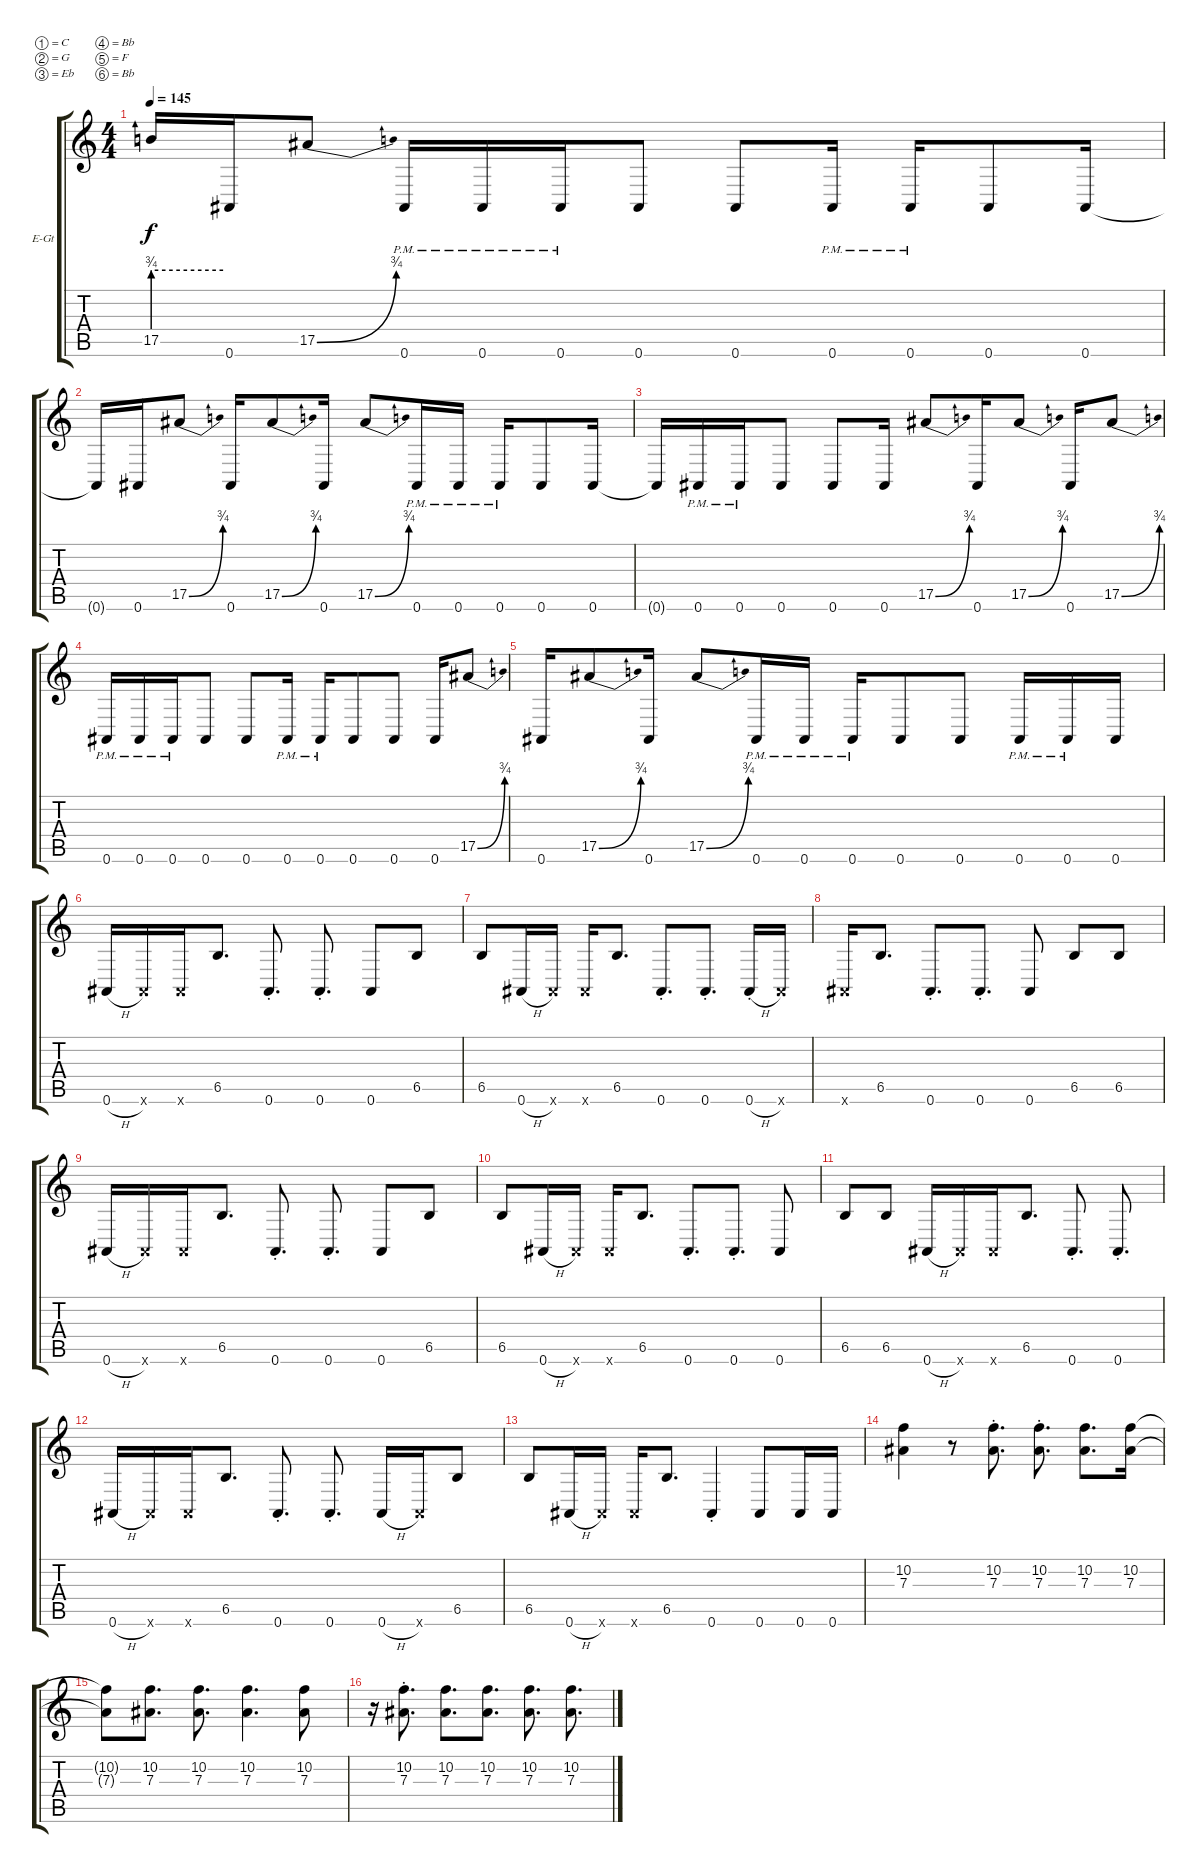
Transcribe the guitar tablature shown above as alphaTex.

\bracketExtendMode groupsimilarinstruments
\firstSystemTrackNameOrientation horizontal
\otherSystemsTrackNameOrientation horizontal
\track ("gtr 2" "E-Gt") {instrument distortionguitar}
\staff {score tabs}
\tuning (C4 G3 Eb3 Bb2 F2 Bb1)
\ts (4 4)
\tempo 145
\clef g2
\ks c
17.5{be (hold 0 3 60 3) t}.16{dy f} 0.6.16 17.5{be (bend 0 0 60 3)}.8 0.6{pm}.16 0.6{pm}.16 0.6{pm}.16 0.6.8 0.6.8 0.6{pm}.16 0.6{pm}.16 0.6.8 0.6.16 |
0.6{t}.16 0.6.16 17.5{be (bend 0 0 60 3)}.8 0.6.16 17.5{be (bend 0 0 60 3)}.8 0.6.16 17.5{be (bend 0 0 60 3)}.8 0.6{pm}.16 0.6{pm}.16 0.6{pm}.16 0.6.8 0.6.16 |
0.6{t}.16 0.6{pm}.16 0.6{pm}.16 0.6.8 0.6.8 0.6.16 17.5{be (bend 0 0 60 3)}.8 0.6.16 17.5{be (bend 0 0 60 3)}.8 0.6.16 17.5{be (bend 0 0 60 3)}.8 |
0.6{pm}.16 0.6{pm}.16 0.6{pm}.16 0.6.8 0.6.8 0.6{pm}.16 0.6{pm}.16 0.6.8 0.6.8 0.6.16 17.5{be (bend 0 0 60 3)}.8 |
0.6.16 17.5{be (bend 0 0 60 3)}.8 0.6.16 17.5{be (bend 0 0 60 3)}.8 0.6{pm}.16 0.6{pm}.16 0.6{pm}.16 0.6.8 0.6.8 0.6{pm}.16 0.6{pm}.16 0.6.16 |
0.6{h}.16 0.6{x}.16 0.6{x}.16 6.5.8{d} 0.6{st}.8{d} 0.6{st}.8{d} 0.6.8 6.5.8 |
6.5.8 0.6{h}.16 0.6{x}.16 0.6{x}.16 6.5.8{d} 0.6{st}.8{d} 0.6{st}.8{d} 0.6{h st}.16 0.6{x}.16 |
0.6{x}.16 6.5.8{d} 0.6{st}.8{d} 0.6{st}.8{d} 0.6.8 6.5.8 6.5.8 |
0.6{h}.16 0.6{x}.16 0.6{x}.16 6.5.8{d} 0.6{st}.8{d} 0.6{st}.8{d} 0.6.8 6.5.8 |
6.5.8 0.6{h}.16 0.6{x}.16 0.6{x}.16 6.5.8{d} 0.6{st}.8{d} 0.6{st}.8{d} 0.6.8 |
6.5.8 6.5.8 0.6{h}.16 0.6{x}.16 0.6{x}.16 6.5.8{d} 0.6{st}.8{d} 0.6{st}.8{d} |
0.6{h}.16 0.6{x}.16 0.6{x}.16 6.5.8{d} 0.6{st}.8{d} 0.6{st}.8{d} 0.6{h}.16 0.6{x}.16 6.5.8 |
6.5.8 0.6{h}.16 0.6{x}.16 0.6{x}.16 6.5.8{d} 0.6{st}.4 0.6.8 0.6.16 0.6.16 |
(10.2 7.3).4 r.8 (10.2{st} 7.3{st}).8{d} (10.2{st} 7.3{st}).8{d} (10.2 7.3).8{d} (10.2 7.3).16 |
(10.2{t} 7.3{t}).8 (10.2 7.3).8{d} (10.2 7.3).8{d} (10.2 7.3).4{d} (10.2 7.3).8 |
r.16 (10.2{st} 7.3{st}).8{d} (10.2 7.3).8{d} (10.2 7.3).8{d} (10.2 7.3).8{d} (10.2 7.3).8{d}
